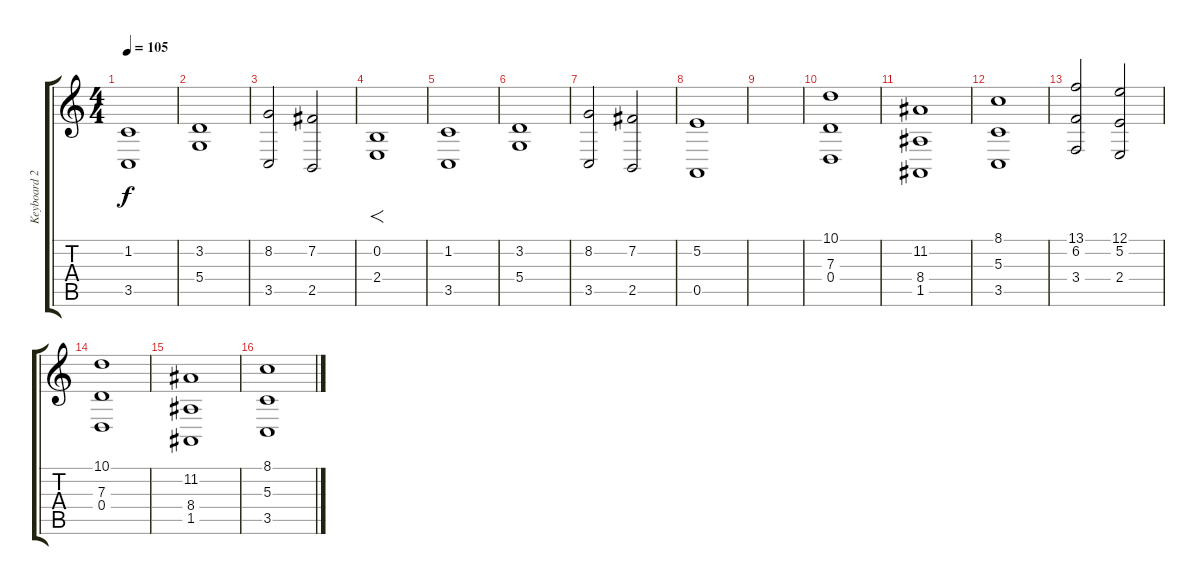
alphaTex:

\track ("Keyboard 2" "Keyboard 2") {instrument stringensemble1}
\staff {score tabs}
\tuning (E4 B3 G3 D3 A2 E2) {hide}
\ts (4 4)
\tempo 105
\clef g2
\ks c
(1.2 3.5).1{dy f} |
(3.2 5.4).1 |
(8.2 3.5).2 (7.2 2.5).2 |
(0.2 2.4).1{f} |
(1.2 3.5).1 |
(3.2 5.4).1 |
(8.2 3.5).2 (7.2 2.5).2 |
(5.2 0.5).1 |
|
(10.1 7.3 0.4).1 |
(11.2 8.4 1.5).1 |
(8.1 5.3 3.5).1 |
(13.1 6.2 3.4).2 (12.1 5.2 2.4).2 |
(10.1 7.3 0.4).1 |
(11.2 8.4 1.5).1 |
(8.1 5.3 3.5).1
